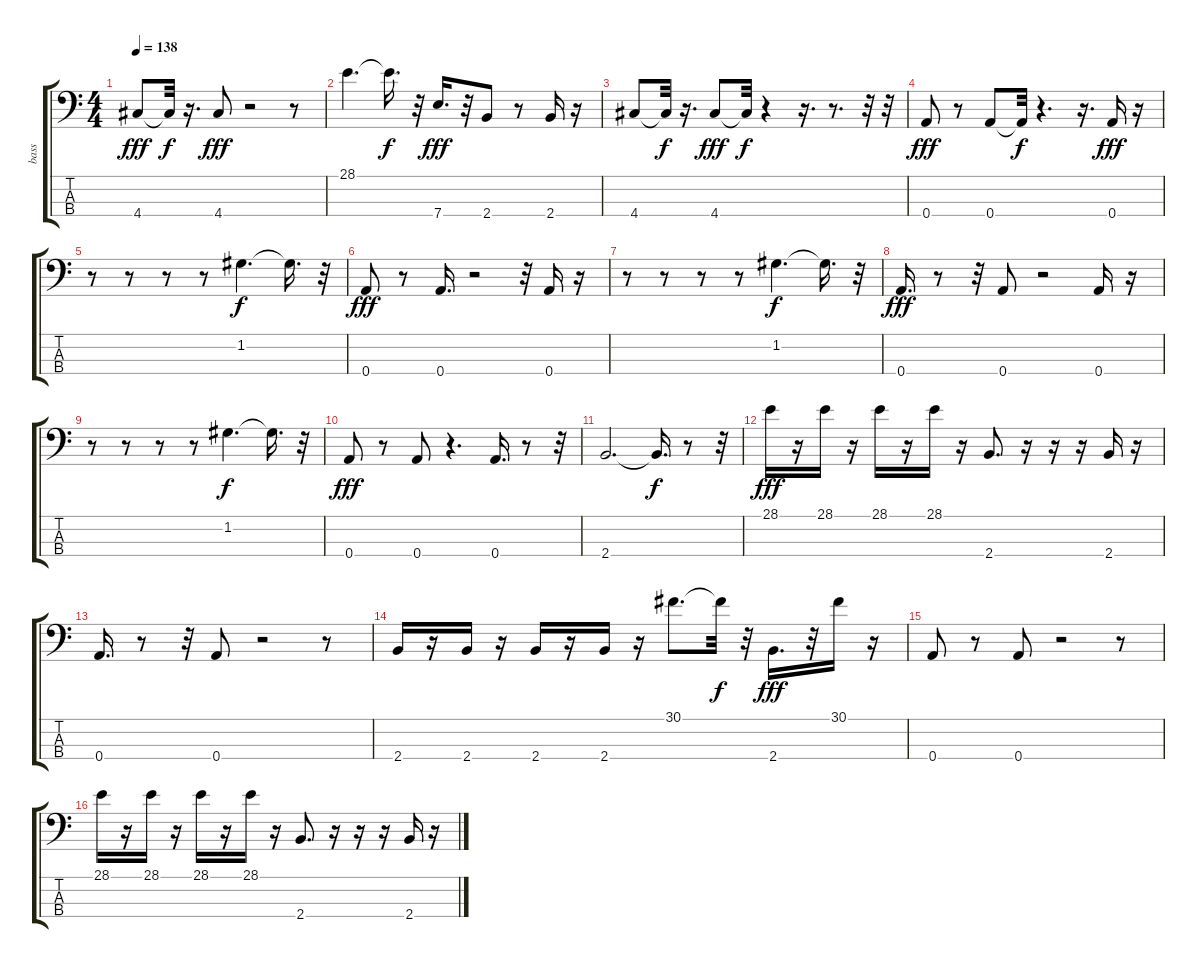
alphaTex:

\track ("bass" "bass") {instrument electricbasspick}
\staff {score tabs}
\tuning (C-1 G2 D2 A1) {hide}
\ts (4 4)
\tempo 138
\clef f4
\ks c
4.4.8{dy fff} 4.4{t}.32{dy f} r.16{d} 4.4.8{dy fff} r.2 r.8 |
28.1.4{d} 28.1{t}.16{d dy f} r.32 7.4.16{d dy fff} r.32 2.4.8 r.8 2.4.16 r.16 |
4.4.8 4.4{t}.32{dy f} r.16{d} 4.4.8{dy fff} 4.4{t}.32{dy f} r.4 r.16{d} r.8{d} r.32 r.32 |
0.4.8{dy fff} r.8 0.4.8 0.4{t}.32{dy f} r.4{d} r.16{d} 0.4.16{dy fff} r.16 |
r.8 r.8 r.8 r.8 1.2.4{d dy f} 1.2{t}.16{d} r.32 |
0.4.8{dy fff} r.8 0.4.16{d} r.2 r.32 0.4.16 r.16 |
r.8 r.8 r.8 r.8 1.2.4{d dy f} 1.2{t}.16{d} r.32 |
0.4.16{d dy fff} r.8 r.32 0.4.8 r.2 0.4.16 r.16 |
r.8 r.8 r.8 r.8 1.2.4{d dy f} 1.2{t}.16{d} r.32 |
0.4.8{dy fff} r.8 0.4.8 r.4{d} 0.4.16{d} r.8 r.32 |
2.4.2{d} 2.4{t}.16{d dy f} r.8 r.32 |
28.1.16{dy fff} r.16 28.1.16 r.16 28.1.16 r.16 28.1.16 r.16 2.4.8{d} r.16 r.16 r.16 2.4.16 r.16 |
0.4.16{d} r.8 r.32 0.4.8 r.2 r.8 |
2.4.16 r.16 2.4.16 r.16 2.4.16 r.16 2.4.16 r.16 30.1.8{d} 30.1{t}.32{dy f} r.32 2.4.16{d dy fff} r.32 30.1.16 r.16 |
0.4.8 r.8 0.4.8 r.2 r.8 |
28.1.16 r.16 28.1.16 r.16 28.1.16 r.16 28.1.16 r.16 2.4.8{d} r.16 r.16 r.16 2.4.16 r.16
